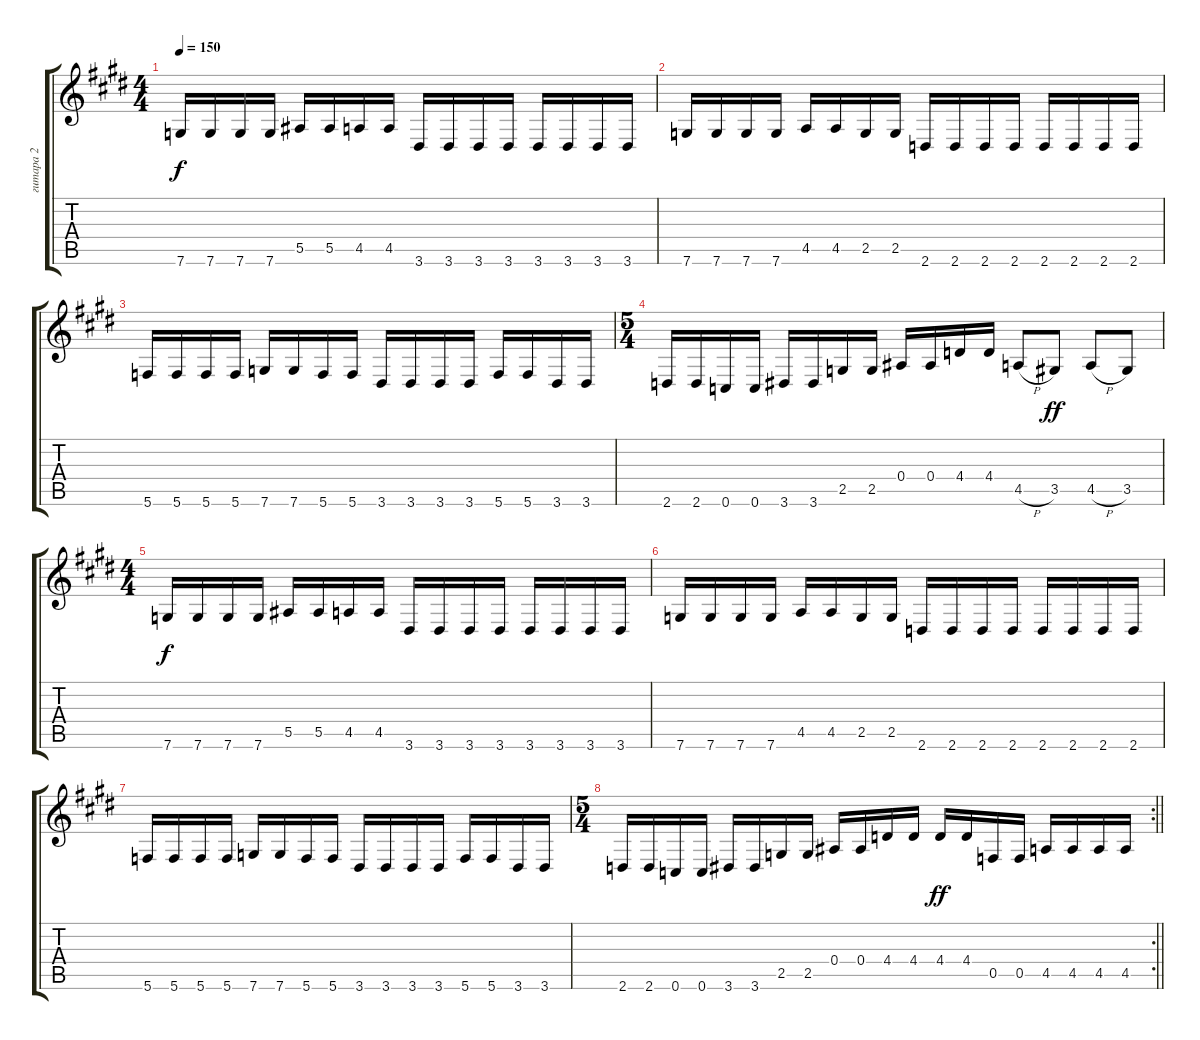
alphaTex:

\track ("гитара 2" "гитара 2") {instrument distortionguitar}
\staff {score tabs}
\tuning (C4 G3 Eb3 Bb2 F2 C2) {hide}
\ts (4 4)
\tempo 150
\clef g2
\ks c#minor
7.6.16{dy f} 7.6.16 7.6.16 7.6.16 5.5.16 5.5.16 4.5.16 4.5.16 3.6.16 3.6.16 3.6.16 3.6.16 3.6.16 3.6.16 3.6.16 3.6.16 |
7.6.16 7.6.16 7.6.16 7.6.16 4.5.16 4.5.16 2.5.16 2.5.16 2.6.16 2.6.16 2.6.16 2.6.16 2.6.16 2.6.16 2.6.16 2.6.16 |
5.6.16 5.6.16 5.6.16 5.6.16 7.6.16 7.6.16 5.6.16 5.6.16 3.6.16 3.6.16 3.6.16 3.6.16 5.6.16 5.6.16 3.6.16 3.6.16 |
\ts (5 4)
2.6.16 2.6.16 0.6.16 0.6.16 3.6.16 3.6.16 2.5.16 2.5.16 0.4.16 0.4.16 4.4.16 4.4.16 4.5{h}.8 3.5.8{dy ff} 4.5{h}.8 3.5.8 |
\ts (4 4)
7.6.16{dy f} 7.6.16 7.6.16 7.6.16 5.5.16 5.5.16 4.5.16 4.5.16 3.6.16 3.6.16 3.6.16 3.6.16 3.6.16 3.6.16 3.6.16 3.6.16 |
7.6.16 7.6.16 7.6.16 7.6.16 4.5.16 4.5.16 2.5.16 2.5.16 2.6.16 2.6.16 2.6.16 2.6.16 2.6.16 2.6.16 2.6.16 2.6.16 |
5.6.16 5.6.16 5.6.16 5.6.16 7.6.16 7.6.16 5.6.16 5.6.16 3.6.16 3.6.16 3.6.16 3.6.16 5.6.16 5.6.16 3.6.16 3.6.16 |
\rc 2
\ts (5 4)
\barLineRight lightlight
2.6.16 2.6.16 0.6.16 0.6.16 3.6.16 3.6.16 2.5.16 2.5.16 0.4.16 0.4.16 4.4.16 4.4.16 4.4.16{dy ff} 4.4.16 0.5.16 0.5.16 4.5.16 4.5.16 4.5.16 4.5.16
